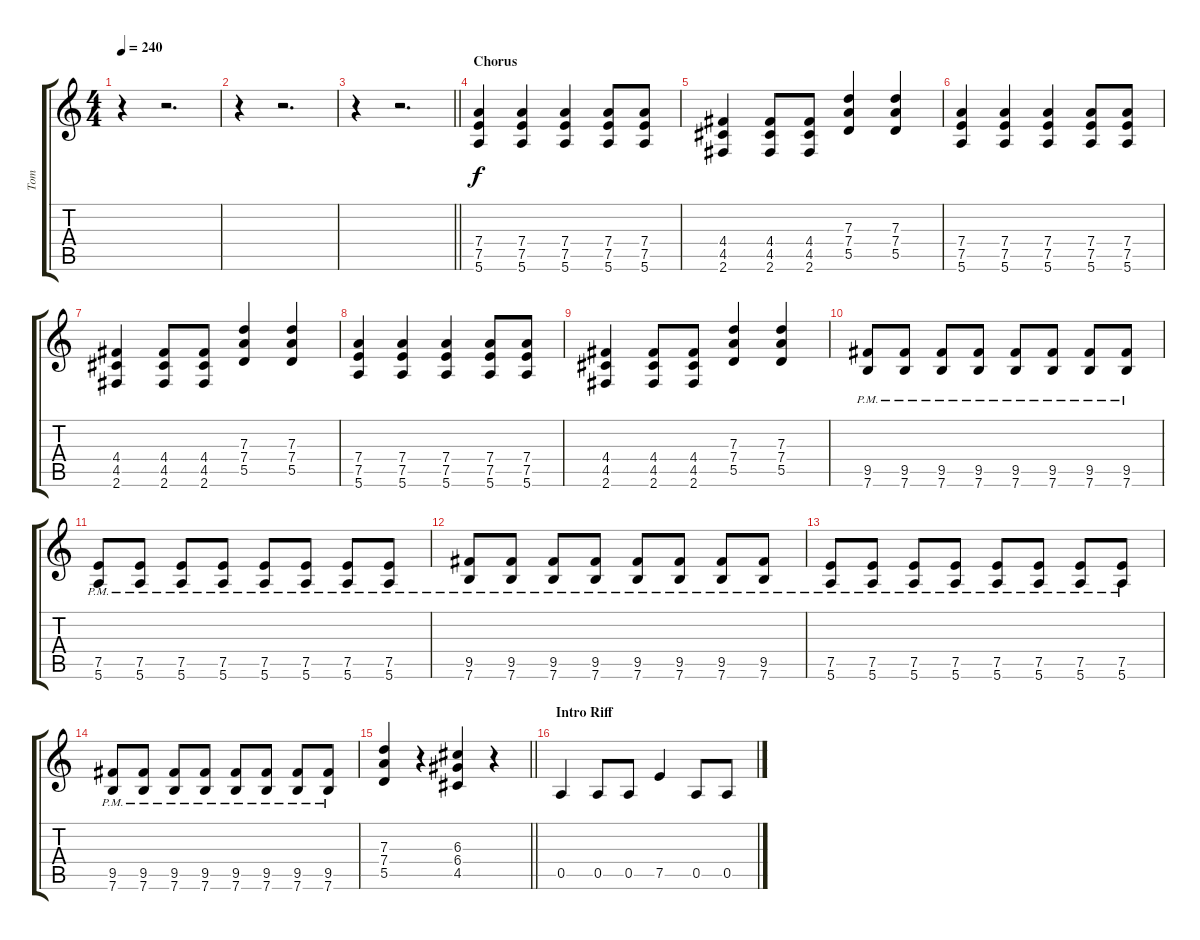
\track ("Tom" "Tom") {instrument distortionguitar}
\staff {score tabs}
\tuning (E4 B3 G3 D3 A2 E2) {hide}
\ts (4 4)
\tempo 240
\clef g2
\ks c
r.4{dy f} r.2{d} |
r.4 r.2{d} |
\barLineRight lightlight
r.4 r.2{d} |
\section ("" "Chorus")
(7.4 7.5 5.6).4 (7.4 7.5 5.6).4 (7.4 7.5 5.6).4 (7.4 7.5 5.6).8 (7.4 7.5 5.6).8 |
(4.4 4.5 2.6).4 (4.4 4.5 2.6).8 (4.4 4.5 2.6).8 (7.3 7.4 5.5).4 (7.3 7.4 5.5).4 |
(7.4 7.5 5.6).4 (7.4 7.5 5.6).4 (7.4 7.5 5.6).4 (7.4 7.5 5.6).8 (7.4 7.5 5.6).8 |
(4.4 4.5 2.6).4 (4.4 4.5 2.6).8 (4.4 4.5 2.6).8 (7.3 7.4 5.5).4 (7.3 7.4 5.5).4 |
(7.4 7.5 5.6).4 (7.4 7.5 5.6).4 (7.4 7.5 5.6).4 (7.4 7.5 5.6).8 (7.4 7.5 5.6).8 |
(4.4 4.5 2.6).4 (4.4 4.5 2.6).8 (4.4 4.5 2.6).8 (7.3 7.4 5.5).4 (7.3 7.4 5.5).4 |
(9.5{pm} 7.6{pm}).8 (9.5{pm} 7.6{pm}).8 (9.5{pm} 7.6{pm}).8 (9.5{pm} 7.6{pm}).8 (9.5{pm} 7.6{pm}).8 (9.5{pm} 7.6{pm}).8 (9.5{pm} 7.6{pm}).8 (9.5{pm} 7.6{pm}).8 |
(7.5{pm} 5.6{pm}).8 (7.5{pm} 5.6{pm}).8 (7.5{pm} 5.6{pm}).8 (7.5{pm} 5.6{pm}).8 (7.5{pm} 5.6{pm}).8 (7.5{pm} 5.6{pm}).8 (7.5{pm} 5.6{pm}).8 (7.5{pm} 5.6{pm}).8 |
(9.5{pm} 7.6{pm}).8 (9.5{pm} 7.6{pm}).8 (9.5{pm} 7.6{pm}).8 (9.5{pm} 7.6{pm}).8 (9.5{pm} 7.6{pm}).8 (9.5{pm} 7.6{pm}).8 (9.5{pm} 7.6{pm}).8 (9.5{pm} 7.6{pm}).8 |
(7.5{pm} 5.6{pm}).8 (7.5{pm} 5.6{pm}).8 (7.5{pm} 5.6{pm}).8 (7.5{pm} 5.6{pm}).8 (7.5{pm} 5.6{pm}).8 (7.5{pm} 5.6{pm}).8 (7.5{pm} 5.6{pm}).8 (7.5{pm} 5.6{pm}).8 |
(9.5{pm} 7.6{pm}).8 (9.5{pm} 7.6{pm}).8 (9.5{pm} 7.6{pm}).8 (9.5{pm} 7.6{pm}).8 (9.5{pm} 7.6{pm}).8 (9.5{pm} 7.6{pm}).8 (9.5{pm} 7.6{pm}).8 (9.5{pm} 7.6{pm}).8 |
\barLineRight lightlight
(7.3 7.4 5.5).4 r.4 (6.3 6.4 4.5).4 r.4 |
\section ("" "Intro Riff")
0.5.4 0.5.8 0.5.8 7.5.4 0.5.8 0.5.8
